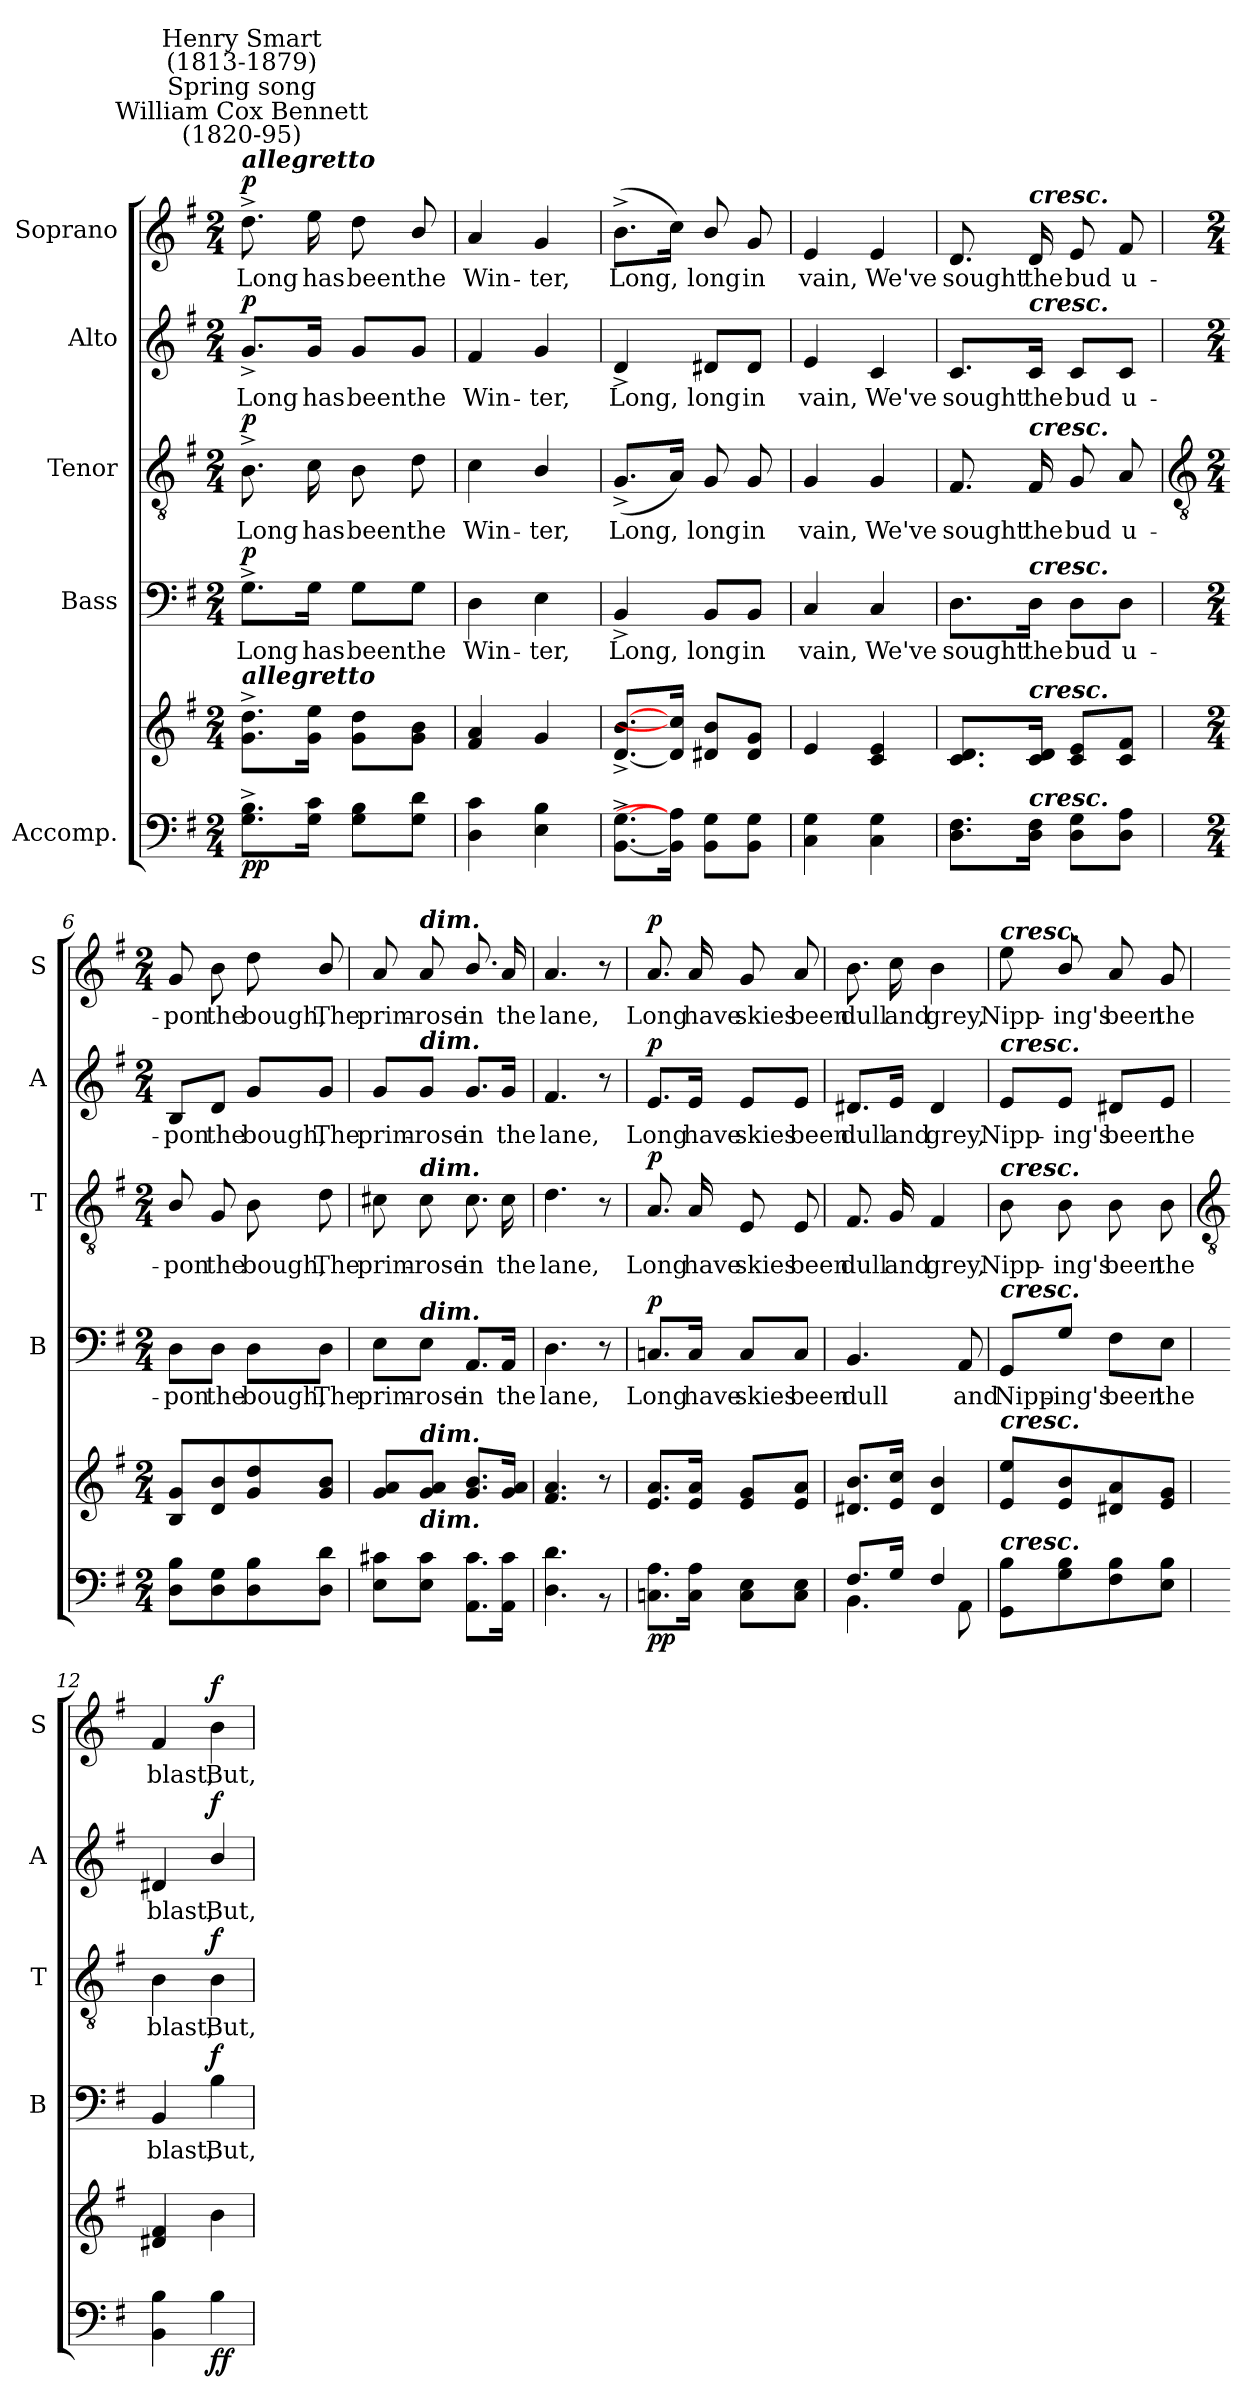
**kern	**kern	**dynam	**kern	**text	**dynam	**kern	**text	**dynam	**kern	**text	**dynam	**kern	**text	**dynam
*part5	*part5	*part5	*part4	*part4	*part4	*part3	*part3	*part3	*part2	*part2	*part2	*part1	*part1	*part1
*staff6	*staff5	*staff5/6	*staff4	*staff4	*staff4	*staff3	*staff3	*staff3	*staff2	*staff2	*staff2	*staff1	*staff1	*staff1
*I"Accomp.	*	*	*I"Bass	*	*	*I"Tenor	*	*	*I"Alto	*	*	*I"Soprano	*	*
*	*	*	*I'B	*	*	*I'T	*	*	*I'A	*	*	*I'S	*	*
*clefF4	*clefG2	*	*clefF4	*	*	*clefGv2	*	*	*clefG2	*	*	*clefG2	*	*
*k[f#]	*k[f#]	*	*k[f#]	*	*	*k[f#]	*	*	*k[f#]	*	*	*k[f#]	*	*
*G:	*G:	*	*G:	*	*	*G:	*	*	*G:	*	*	*G:	*	*
*M2/4	*M2/4	*	*M2/4	*	*	*M2/4	*	*	*M2/4	*	*	*M2/4	*	*
*MM66	*MM66	*	*MM66	*	*	*MM66	*	*	*MM66	*	*	*MM66	*	*
=1	=1	=1	=1	=1	=1	=1	=1	=1	=1	=1	=1	=1	=1	=1
!	!	!	!	!	!	!	!	!	!	!	!	!LO:TX:a:Bi:t=allegretto	!	!
!	!	!	!	!	!	!	!	!	!	!	!	!LO:TX:a:cj:t=William Cox Bennett\n(1820-95)	!	!
!	!	!	!	!	!	!	!	!	!	!	!	!LO:TX:a:cj:t=Spring song	!	!
!	!	!	!	!	!	!	!	!	!	!	!	!LO:TX:a:cj:t=Henry Smart\n(1813-1879)	!	!
!	!LO:TX:a:Bi:t=allegretto	!	!	!	!	!	!	!	!	!	!	!	!	!
!	!	!LO:DY:b=2	!	!LO:LY:b	!	!	!LO:LY:b	!	!	!LO:LY:b	!	!	!LO:LY:b	!
!	!	!LO:DY:n=1:b	!	!	!LO:DY:b	!	!	!LO:DY:b	!	!	!LO:DY:b	!	!	!LO:DY:b
8.G^ 8.B^L	8.g^ 8.dd^L	p p	8.G^\L	Long	p	8.B^	Long	p	8.g^/L	Long	p	8.dd^	Long	p
!	!	!	!	!LO:LY:b	!	!	!LO:LY:b	!	!	!LO:LY:b	!	!	!LO:LY:b	!
16G 16cJ	16g 16eeJ	.	16G\Jk	has	.	16c	has	.	16g/Jk	has	.	16ee	has	.
!	!	!	!	!LO:LY:b	!	!	!LO:LY:b	!	!	!LO:LY:b	!	!	!LO:LY:b	!
8G 8BL	8g 8ddL	.	8G\L	been	.	8B	been	.	8g/L	been	.	8dd	been	.
!	!	!	!	!LO:LY:b	!	!	!LO:LY:b	!	!	!LO:LY:b	!	!	!LO:LY:b	!
8G 8dJ	8g 8bJ	.	8G\J	the	.	8d	the	.	8g/J	the	.	8b/	the	.
=2	=2	=2	=2	=2	=2	=2	=2	=2	=2	=2	=2	=2	=2	=2
!	!	!	!	!LO:LY:b	!	!	!LO:LY:b	!	!	!LO:LY:b	!	!	!LO:LY:b	!
4D 4c	4f# 4a	.	4D	Win-	.	4c	Win-	.	4f#	Win-	.	4a	Win-	.
!	!	!	!	!LO:LY:b	!	!	!LO:LY:b	!	!	!LO:LY:b	!	!	!LO:LY:b	!
4E 4B	4g	.	4E	-ter,	.	4B/	-ter,	.	4g	-ter,	.	4g	-ter,	.
=3	=3	=3	=3	=3	=3	=3	=3	=3	=3	=3	=3	=3	=3	=3
!	!	!	!	!LO:LY:b	!	!	!LO:LY:b	!	!	!LO:LY:b	!	!	!LO:LY:b	!
[8.BB^ [8.G^L	[8.d^ [8.b^L	.	4BB^	Long,	.	(<8.G^L	Long,	.	4d^	Long,	.	(>8.b^L	Long,	.
16BB] 16A]J	16d] 16cc]J	.	.	.	.	16AJ)	.	.	.	.	.	16ccJ)	.	.
!	!	!	!	!LO:LY:b	!	!	!LO:LY:b	!	!	!LO:LY:b	!	!	!LO:LY:b	!
8BB 8GL	8d#X 8bL	.	8BB/L	long	.	8G	long	.	8d#X/L	long	.	8b/	long	.
!	!	!	!	!LO:LY:b	!	!	!LO:LY:b	!	!	!LO:LY:b	!	!	!LO:LY:b	!
8BB 8GJ	8d# 8gJ	.	8BB/J	in	.	8G	in	.	8d#/J	in	.	8g	in	.
=4	=4	=4	=4	=4	=4	=4	=4	=4	=4	=4	=4	=4	=4	=4
!	!	!	!	!LO:LY:b	!	!	!LO:LY:b	!	!	!LO:LY:b	!	!	!LO:LY:b	!
4C 4G	4e	.	4C	vain,	.	4G	vain,	.	4e	vain,	.	4e	vain,	.
!	!	!	!	!LO:LY:b	!	!	!LO:LY:b	!	!	!LO:LY:b	!	!	!LO:LY:b	!
4C 4G	4c 4e	.	4C	We've	.	4G	We've	.	4c	We've	.	4e	We've	.
=5	=5	=5	=5	=5	=5	=5	=5	=5	=5	=5	=5	=5	=5	=5
!	!	!	!	!LO:LY:b	!	!	!LO:LY:b	!	!	!LO:LY:b	!	!	!LO:LY:b	!
8.D 8.F#L	8.c 8.dL	.	8.D\L	sought	.	8.F#	sought	.	8.c/L	sought	.	8.d	sought	.
!	!	!	!	!	!	!	!	!	!	!	!	!LO:TX:a:Bi:t=cresc.	!	!
!	!	!	!	!	!	!	!	!	!LO:TX:a:Bi:t=cresc.	!	!	!	!	!
!	!	!	!	!	!	!LO:TX:a:Bi:t=cresc.	!	!	!	!	!	!	!	!
!	!	!	!LO:TX:a:Bi:t=cresc.	!	!	!	!	!	!	!	!	!	!	!
!	!LO:TX:a:Bi:t=cresc.	!	!	!	!	!	!	!	!	!	!	!	!	!
!LO:TX:a:Bi:t=cresc.	!	!	!	!	!	!	!	!	!	!	!	!	!	!
!	!	!	!	!LO:LY:b	!	!	!LO:LY:b	!	!	!LO:LY:b	!	!	!LO:LY:b	!
16D 16F#J	16c 16dJ	.	16D\Jk	the	.	16F#	the	.	16c/Jk	the	.	16d	the	.
!	!	!	!	!LO:LY:b	!	!	!LO:LY:b	!	!	!LO:LY:b	!	!	!LO:LY:b	!
8D 8GL	8c 8eL	.	8D\L	bud	.	8G	bud	.	8c/L	bud	.	8e	bud	.
!	!	!	!	!LO:LY:b	!	!	!LO:LY:b	!	!	!LO:LY:b	!	!	!LO:LY:b	!
8D 8AJ	8c 8f#J	.	8D\J	u-	.	8A	u-	.	8c/J	u-	.	8f#	u-	.
!!LO:LB:g=z
=6	=6	=6	=6	=6	=6	=6	=6	=6	=6	=6	=6	=6	=6	=6
*	*	*	*	*	*	*clefGv2	*	*	*	*	*	*	*	*
*M2/4	*M2/4	*	*M2/4	*	*	*M2/4	*	*	*M2/4	*	*	*M2/4	*	*
*^	*	*	*	*	*	*	*	*	*	*	*	*	*	*
!	!	!	!	!	!LO:LY:b	!	!	!LO:LY:b	!	!	!LO:LY:b	!	!	!LO:LY:b	!
2ryy	8D 8BL	8B 8gL	.	8D\L	-pon	.	8B/	-pon	.	8B/L	-pon	.	8g	-pon	.
!	!	!	!	!	!LO:LY:b	!	!	!LO:LY:b	!	!	!LO:LY:b	!	!	!LO:LY:b	!
.	8D 8G	8d 8b	.	8D\J	the	.	8G	the	.	8d/J	the	.	8b	the	.
!	!	!	!	!	!LO:LY:b	!	!	!LO:LY:b	!	!	!LO:LY:b	!	!	!LO:LY:b	!
.	8D 8B	8g 8dd	.	8D\L	bough,	.	8B	bough,	.	8g/L	bough,	.	8dd	bough,	.
!	!	!	!	!	!LO:LY:b	!	!	!LO:LY:b	!	!	!LO:LY:b	!	!	!LO:LY:b	!
.	8D 8dJ	8g/ 8b/J	.	8D\J	The	.	8d	The	.	8g/J	The	.	8b/	The	.
=7	=7	=7	=7	=7	=7	=7	=7	=7	=7	=7	=7	=7	=7	=7	=7
!LO:N:vis=1	!	!	!	!	!LO:LY:b	!	!	!LO:LY:b	!	!	!LO:LY:b	!	!	!LO:LY:b	!
2ryy	8E 8c#XL	8g 8aL	.	8E\L	prim-	.	8c#X	prim-	.	8g/L	prim-	.	8a	prim-	.
!	!	!	!	!	!	!	!	!	!	!	!	!	!LO:TX:a:Bi:t=dim.	!	!
!	!	!	!	!	!	!	!	!	!	!LO:TX:a:Bi:t=dim.	!	!	!	!	!
!	!	!	!	!	!	!	!LO:TX:a:Bi:t=dim.	!	!	!	!	!	!	!	!
!	!	!	!	!LO:TX:a:Bi:t=dim.	!	!	!	!	!	!	!	!	!	!	!
!	!	!LO:TX:a:Bi:t=dim.	!	!	!	!	!	!	!	!	!	!	!	!	!
!	!LO:TX:a:Bi:t=dim.	!	!	!	!	!	!	!	!	!	!	!	!	!	!
!	!	!	!	!	!LO:LY:b	!	!	!LO:LY:b	!	!	!LO:LY:b	!	!	!LO:LY:b	!
.	8E 8c#J	8g 8aJ	.	8E\J	-rose	.	8c#	-rose	.	8g/J	-rose	.	8a	-rose	.
!	!	!	!	!	!LO:LY:b	!	!	!LO:LY:b	!	!	!LO:LY:b	!	!	!LO:LY:b	!
.	8.AA 8.c#L	8.g 8.bL	.	8.AA/L	in	.	8.c#	in	.	8.g/L	in	.	8.b/	in	.
!	!	!	!	!	!LO:LY:b	!	!	!LO:LY:b	!	!	!LO:LY:b	!	!	!LO:LY:b	!
.	16AA 16c#J	16g 16aJ	.	16AA/Jk	the	.	16c#	the	.	16g/Jk	the	.	16a	the	.
=8	=8	=8	=8	=8	=8	=8	=8	=8	=8	=8	=8	=8	=8	=8	=8
!LO:N:vis=1	!	!	!	!	!LO:LY:b	!	!	!LO:LY:b	!	!	!LO:LY:b	!	!	!LO:LY:b	!
2ryy	4.D 4.d	4.f# 4.a	.	4.D	lane,	.	4.d	lane,	.	4.f#	lane,	.	4.a	lane,	.
.	8r	8r	.	8r	.	.	8r	.	.	8r	.	.	8r	.	.
=9	=9	=9	=9	=9	=9	=9	=9	=9	=9	=9	=9	=9	=9	=9	=9
!LO:N:vis=1	!	!	!LO:DY:b=2	!	!LO:LY:b	!	!	!LO:LY:b	!	!	!LO:LY:b	!	!	!LO:LY:b	!
!	!	!	!LO:DY:n=1:b	!	!	!LO:DY:b	!	!	!LO:DY:b	!	!	!LO:DY:b	!	!	!LO:DY:b
2ryy	8.Cn 8.AL	8.e 8.aL	p p	8.Cn/L	Long	p	8.A	Long	p	8.e/L	Long	p	8.a	Long	p
!	!	!	!	!	!LO:LY:b	!	!	!LO:LY:b	!	!	!LO:LY:b	!	!	!LO:LY:b	!
.	16C 16AJ	16e 16aJ	.	16C/Jk	have	.	16A	have	.	16e/Jk	have	.	16a	have	.
!	!	!	!	!	!LO:LY:b	!	!	!LO:LY:b	!	!	!LO:LY:b	!	!	!LO:LY:b	!
.	8C 8EL	8e 8gL	.	8C/L	skies	.	8E	skies	.	8e/L	skies	.	8g	skies	.
!	!	!	!	!	!LO:LY:b	!	!	!LO:LY:b	!	!	!LO:LY:b	!	!	!LO:LY:b	!
.	8C 8EJ	8e 8aJ	.	8C/J	been	.	8E	been	.	8e/J	been	.	8a	been	.
=10	=10	=10	=10	=10	=10	=10	=10	=10	=10	=10	=10	=10	=10	=10	=10
!	!	!	!	!	!LO:LY:b	!	!	!LO:LY:b	!	!	!LO:LY:b	!	!	!LO:LY:b	!
8.F#/L	4.BB\	8.d#X 8.bL	.	4.BB	dull	.	8.F#	dull	.	8.d#X/L	dull	.	8.b	dull	.
!	!	!	!	!	!	!	!	!LO:LY:b	!	!	!LO:LY:b	!	!	!LO:LY:b	!
16G/J	.	16e 16ccJ	.	.	.	.	16G	and	.	16e/Jk	and	.	16cc	and	.
!	!	!	!	!	!	!	!	!LO:LY:b	!	!	!LO:LY:b	!	!	!LO:LY:b	!
4F#/	.	4d# 4b	.	.	.	.	4F#	grey,	.	4d#	grey,	.	4b	grey,	.
!	!	!	!	!	!LO:LY:b	!	!	!	!	!	!	!	!	!	!
.	8AA\	.	.	8AA	and	.	.	.	.	.	.	.	.	.	.
=11	=11	=11	=11	=11	=11	=11	=11	=11	=11	=11	=11	=11	=11	=11	=11
!	!	!	!	!	!	!	!	!	!	!	!	!	!LO:TX:a:Bi:t=cresc.	!	!
!	!	!	!	!	!	!	!	!	!	!LO:TX:a:Bi:t=cresc.	!	!	!	!	!
!	!	!	!	!	!	!	!LO:TX:a:Bi:t=cresc.	!	!	!	!	!	!	!	!
!	!	!	!	!LO:TX:a:Bi:t=cresc.	!	!	!	!	!	!	!	!	!	!	!
!	!	!LO:TX:a:Bi:t=cresc.	!	!	!	!	!	!	!	!	!	!	!	!	!
!LO:TX:a:Bi:t=cresc.	!	!	!	!	!	!	!	!	!	!	!	!	!	!	!
!LO:N:vis=1	!	!	!	!	!LO:LY:b	!	!	!LO:LY:b	!	!	!LO:LY:b	!	!	!LO:LY:b	!
2ryy	8GG 8BL	8e 8eeL	.	8GG/L	Nipp-	.	8B	Nipp-	.	8e/L	Nipp-	.	8ee	Nipp-	.
!	!	!	!	!	!LO:LY:b	!	!	!LO:LY:b	!	!	!LO:LY:b	!	!	!LO:LY:b	!
.	8G 8B	8e/ 8b/	.	8G/J	-ing's	.	8B	-ing's	.	8e/J	-ing's	.	8b/	-ing's	.
!	!	!	!	!	!LO:LY:b	!	!	!LO:LY:b	!	!	!LO:LY:b	!	!	!LO:LY:b	!
.	8F# 8B	8d#X 8a	.	8F#\L	been	.	8B	been	.	8d#X/L	been	.	8a	been	.
!	!	!	!	!	!LO:LY:b	!	!	!LO:LY:b	!	!	!LO:LY:b	!	!	!LO:LY:b	!
.	8E 8BJ	8e 8gJ	.	8E\J	the	.	8B	the	.	8e/J	the	.	8g	the	.
*v	*v	*	*	*	*	*	*	*	*	*	*	*	*	*	*
!!LO:LB:g=z
=12	=12	=12	=12	=12	=12	=12	=12	=12	=12	=12	=12	=12	=12	=12
*	*	*	*	*	*	*clefGv2	*	*	*	*	*	*	*	*
*^	*	*	*	*	*	*	*	*	*	*	*	*	*	*
!	!	!	!	!	!LO:LY:b	!	!	!LO:LY:b	!	!	!LO:LY:b	!	!	!LO:LY:b	!
*v	*v	*	*	*	*	*	*	*	*	*	*	*	*	*	*
4BB 4B	4d#X 4f#	.	4BB	blast,	.	4B	blast,	.	4d#X	blast,	.	4f#	blast,	.
!	!	!LO:DY:b=2	!	!LO:LY:b	!	!	!LO:LY:b	!	!	!LO:LY:b	!	!	!LO:LY:b	!
!	!	!LO:DY:n=1:b	!	!	!LO:DY:b	!	!	!LO:DY:b	!	!	!LO:DY:b	!	!	!LO:DY:b
4B	4b	f f	4B	But,	f	4B	But,	f	4b/	But,	f	4b	But,	f
=	=	=	=	=	=	=	=	=	=	=	=	=	=	=
*-	*-	*-	*-	*-	*-	*-	*-	*-	*-	*-	*-	*-	*-	*-
